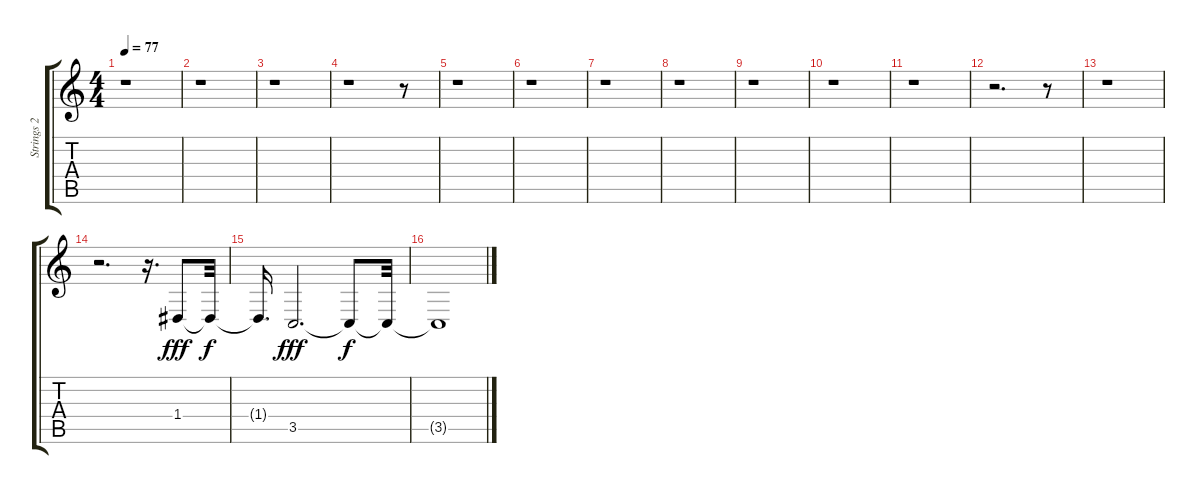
\track ("Strings 2" "Strings 2") {instrument pad2warm}
\staff {score tabs}
\tuning (E4 B3 G3 D3 A2 E2) {hide}
\ts (4 4)
\tempo 77
\clef g2
\ks c
r.1{dy f} |
r.1 |
r.1 |
r.1 r.8 |
r.1 |
r.1 |
r.1 |
r.1 |
r.1 |
r.1 |
r.1 |
r.2{d} r.8 |
r.1 |
r.2{d} r.16{d} 1.4.8{dy fff} 1.4{t}.32{dy f} |
1.4{t}.16{d} 3.5.2{d dy fff} 3.5{t}.8{dy f} 3.5{t}.32 |
3.5{t}.1
